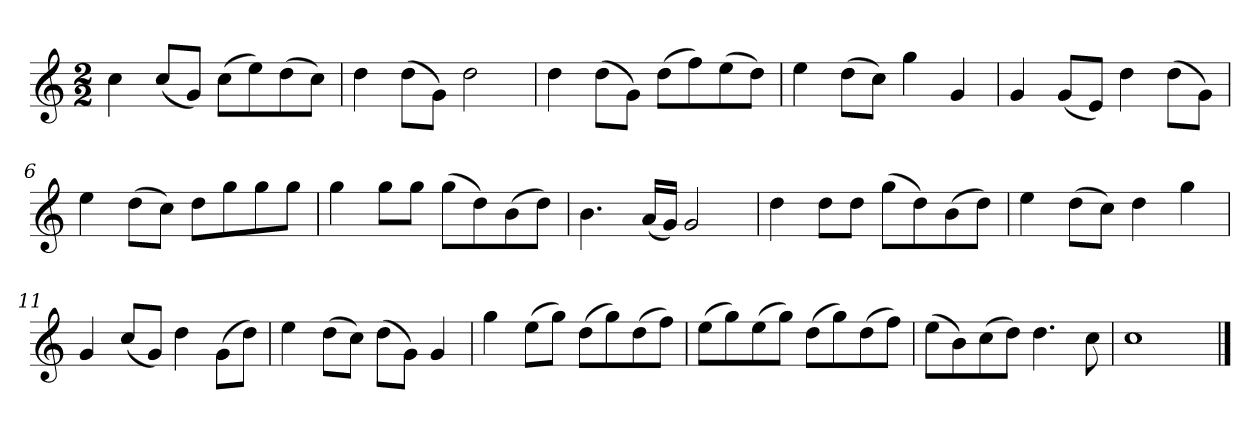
**kern
*part1
*staff1
*k[]
*M2/2
*MM120
=1
4cc
(8ccL
8gJ)
(8ccL
8ee)
(8dd
8ccJ)
=2
4dd
(8ddL
8gJ)
2dd
=3
4dd
(8ddL
8gJ)
(8ddL
8ff)
(8ee
8ddJ)
=4
4ee
(8ddL
8ccJ)
4gg
4g
=5
4g
(8gL
8eJ)
4dd
(8ddL
8gJ)
=6
4ee
(8ddL
8ccJ)
8ddL
8gg
8gg
8ggJ
=7
4gg
8ggL
8ggJ
(8ggL
8dd)
(8b
8ddJ)
=8
4.b
(16aLL
16gJJ)
2g
=9
4dd
8ddL
8ddJ
(8ggL
8dd)
(8b
8ddJ)
=10
4ee
(8ddL
8ccJ)
4dd
4gg
=11
4g
(8ccL
8gJ)
4dd
(8gL
8ddJ)
=12
4ee
(8ddL
8ccJ)
(8ddL
8gJ)
4g
=13
4gg
(8eeL
8ggJ)
(8ddL
8gg)
(8dd
8ffJ)
=14
(8eeL
8gg)
(8ee
8ggJ)
(8ddL
8gg)
(8dd
8ffJ)
=15
(8eeL
8b)
(8cc
8ddJ)
4.dd
8cc
=16
1cc
==
*-
